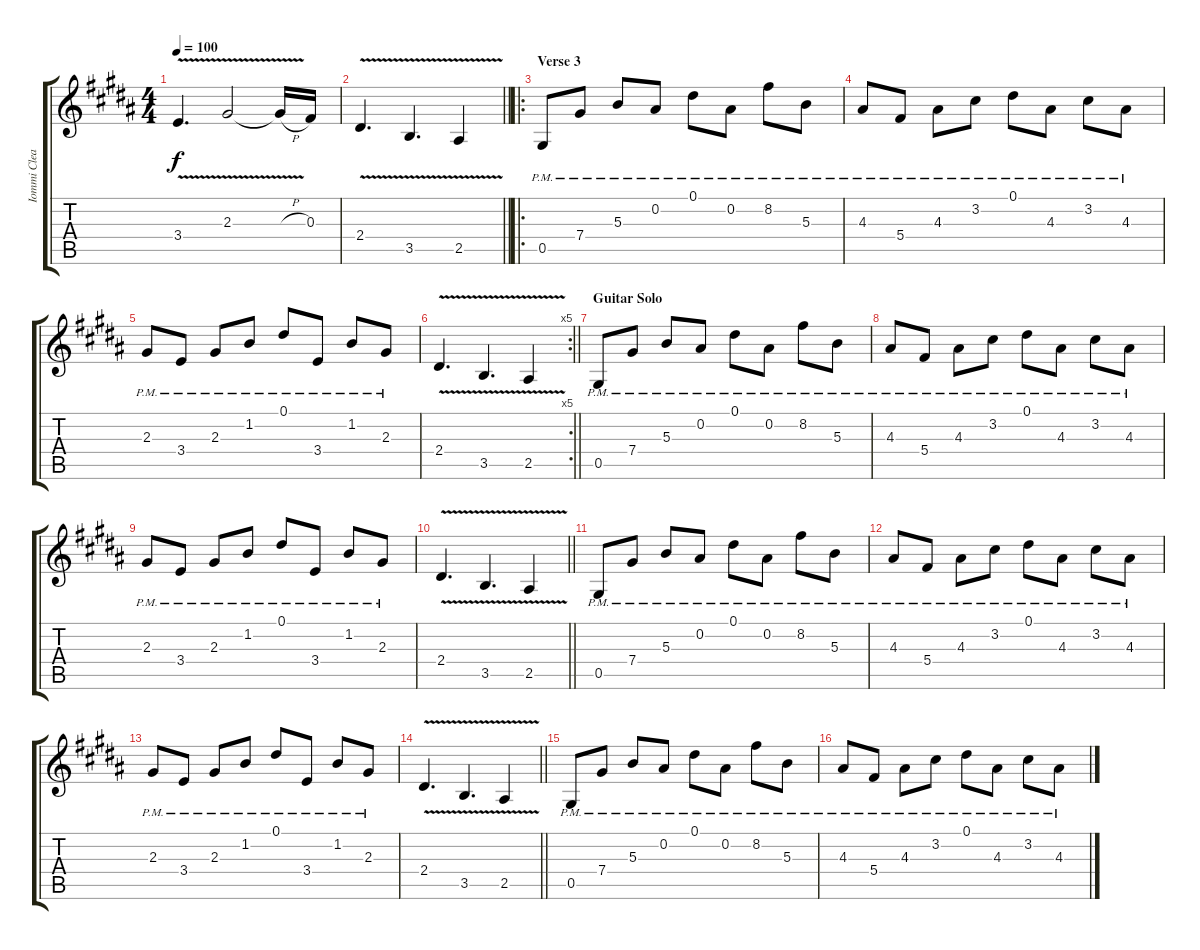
\track ("Iommi Clean" "Iommi Clea") {instrument electricguitarclean}
\staff {score tabs}
\tuning (Eb4 Bb3 Gb3 Db3 Ab2 Eb2) {hide}
\ts (4 4)
\tempo 100
\clef g2
\ks b
3.4{v}.4{d dy f} 2.3{v}.2 2.3{h t}.16 0.3.16 |
\barLineRight lightlight
2.4{v}.4{d} 3.5{v}.4{d} 2.5{v}.4 |
\ro
\section ("" "Verse 3")
0.5{pm}.8 7.4{pm}.8 5.3{pm}.8 0.2{pm}.8 0.1{pm}.8 0.2{pm}.8 8.2{pm}.8 5.3{pm}.8 |
4.3{pm}.8 5.4{pm}.8 4.3{pm}.8 3.2{pm}.8 0.1{pm}.8 4.3{pm}.8 3.2{pm}.8 4.3{pm}.8 |
2.3{pm}.8 3.4{pm}.8 2.3{pm}.8 1.2{pm}.8 0.1{pm}.8 3.4{pm}.8 1.2{pm}.8 2.3{pm}.8 |
\rc 5
\barLineRight lightlight
2.4{v}.4{d} 3.5{v}.4{d} 2.5{v}.4 |
\section ("" "Guitar Solo")
0.5{pm}.8 7.4{pm}.8 5.3{pm}.8 0.2{pm}.8 0.1{pm}.8 0.2{pm}.8 8.2{pm}.8 5.3{pm}.8 |
4.3{pm}.8 5.4{pm}.8 4.3{pm}.8 3.2{pm}.8 0.1{pm}.8 4.3{pm}.8 3.2{pm}.8 4.3{pm}.8 |
2.3{pm}.8 3.4{pm}.8 2.3{pm}.8 1.2{pm}.8 0.1{pm}.8 3.4{pm}.8 1.2{pm}.8 2.3{pm}.8 |
\barLineRight lightlight
2.4{v}.4{d} 3.5{v}.4{d} 2.5{v}.4 |
0.5{pm}.8 7.4{pm}.8 5.3{pm}.8 0.2{pm}.8 0.1{pm}.8 0.2{pm}.8 8.2{pm}.8 5.3{pm}.8 |
4.3{pm}.8 5.4{pm}.8 4.3{pm}.8 3.2{pm}.8 0.1{pm}.8 4.3{pm}.8 3.2{pm}.8 4.3{pm}.8 |
2.3{pm}.8 3.4{pm}.8 2.3{pm}.8 1.2{pm}.8 0.1{pm}.8 3.4{pm}.8 1.2{pm}.8 2.3{pm}.8 |
\barLineRight lightlight
2.4{v}.4{d} 3.5{v}.4{d} 2.5{v}.4 |
0.5{pm}.8 7.4{pm}.8 5.3{pm}.8 0.2{pm}.8 0.1{pm}.8 0.2{pm}.8 8.2{pm}.8 5.3{pm}.8 |
4.3{pm}.8 5.4{pm}.8 4.3{pm}.8 3.2{pm}.8 0.1{pm}.8 4.3{pm}.8 3.2{pm}.8 4.3{pm}.8
